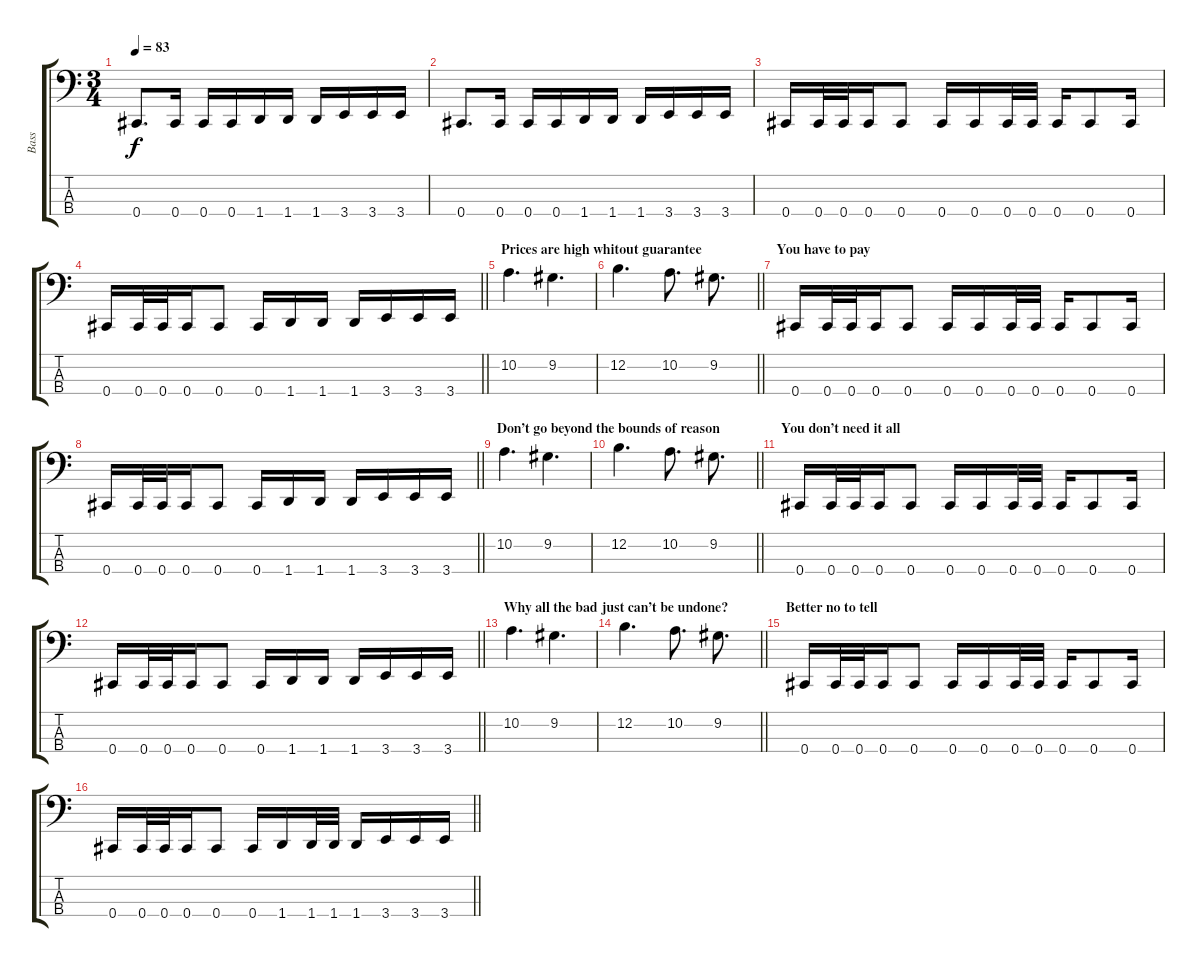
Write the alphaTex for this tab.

\track ("Bass" "Bass") {instrument electricbassfinger}
\staff {score tabs}
\tuning (E2 B1 Gb1 Db1) {hide}
\ts (3 4)
\tempo 83
\clef f4
\ks c
0.4.8{d dy f} 0.4.16 0.4.16 0.4.16 1.4.16 1.4.16 1.4.16 3.4.16 3.4.16 3.4.16 |
0.4.8{d} 0.4.16 0.4.16 0.4.16 1.4.16 1.4.16 1.4.16 3.4.16 3.4.16 3.4.16 |
0.4.16 0.4.32 0.4.32 0.4.16 0.4.8 0.4.16 0.4.16 0.4.32 0.4.32 0.4.16 0.4.8 0.4.16 |
\barLineRight lightlight
0.4.16 0.4.32 0.4.32 0.4.16 0.4.8 0.4.16 1.4.16 1.4.16 1.4.16 3.4.16 3.4.16 3.4.16 |
\section ("" "Prices are high whitout guarantee")
10.2.4{d} 9.2.4{d} |
\barLineRight lightlight
12.2.4{d} 10.2.8{d} 9.2.8{d} |
\section ("" "You have to pay")
0.4.16 0.4.32 0.4.32 0.4.16 0.4.8 0.4.16 0.4.16 0.4.32 0.4.32 0.4.16 0.4.8 0.4.16 |
\barLineRight lightlight
0.4.16 0.4.32 0.4.32 0.4.16 0.4.8 0.4.16 1.4.16 1.4.16 1.4.16 3.4.16 3.4.16 3.4.16 |
\section ("" "Don’t go beyond the bounds of reason")
10.2.4{d} 9.2.4{d} |
\barLineRight lightlight
12.2.4{d} 10.2.8{d} 9.2.8{d} |
\section ("" "You don’t need it all")
0.4.16 0.4.32 0.4.32 0.4.16 0.4.8 0.4.16 0.4.16 0.4.32 0.4.32 0.4.16 0.4.8 0.4.16 |
\barLineRight lightlight
0.4.16 0.4.32 0.4.32 0.4.16 0.4.8 0.4.16 1.4.16 1.4.16 1.4.16 3.4.16 3.4.16 3.4.16 |
\section ("" "Why all the bad just can’t be undone?")
10.2.4{d} 9.2.4{d} |
\barLineRight lightlight
12.2.4{d} 10.2.8{d} 9.2.8{d} |
\section ("" "Better no to tell")
0.4.16 0.4.32 0.4.32 0.4.16 0.4.8 0.4.16 0.4.16 0.4.32 0.4.32 0.4.16 0.4.8 0.4.16 |
\barLineRight lightlight
0.4.16 0.4.32 0.4.32 0.4.16 0.4.8 0.4.16 1.4.16 1.4.32 1.4.32 1.4.16 3.4.16 3.4.16 3.4.16
